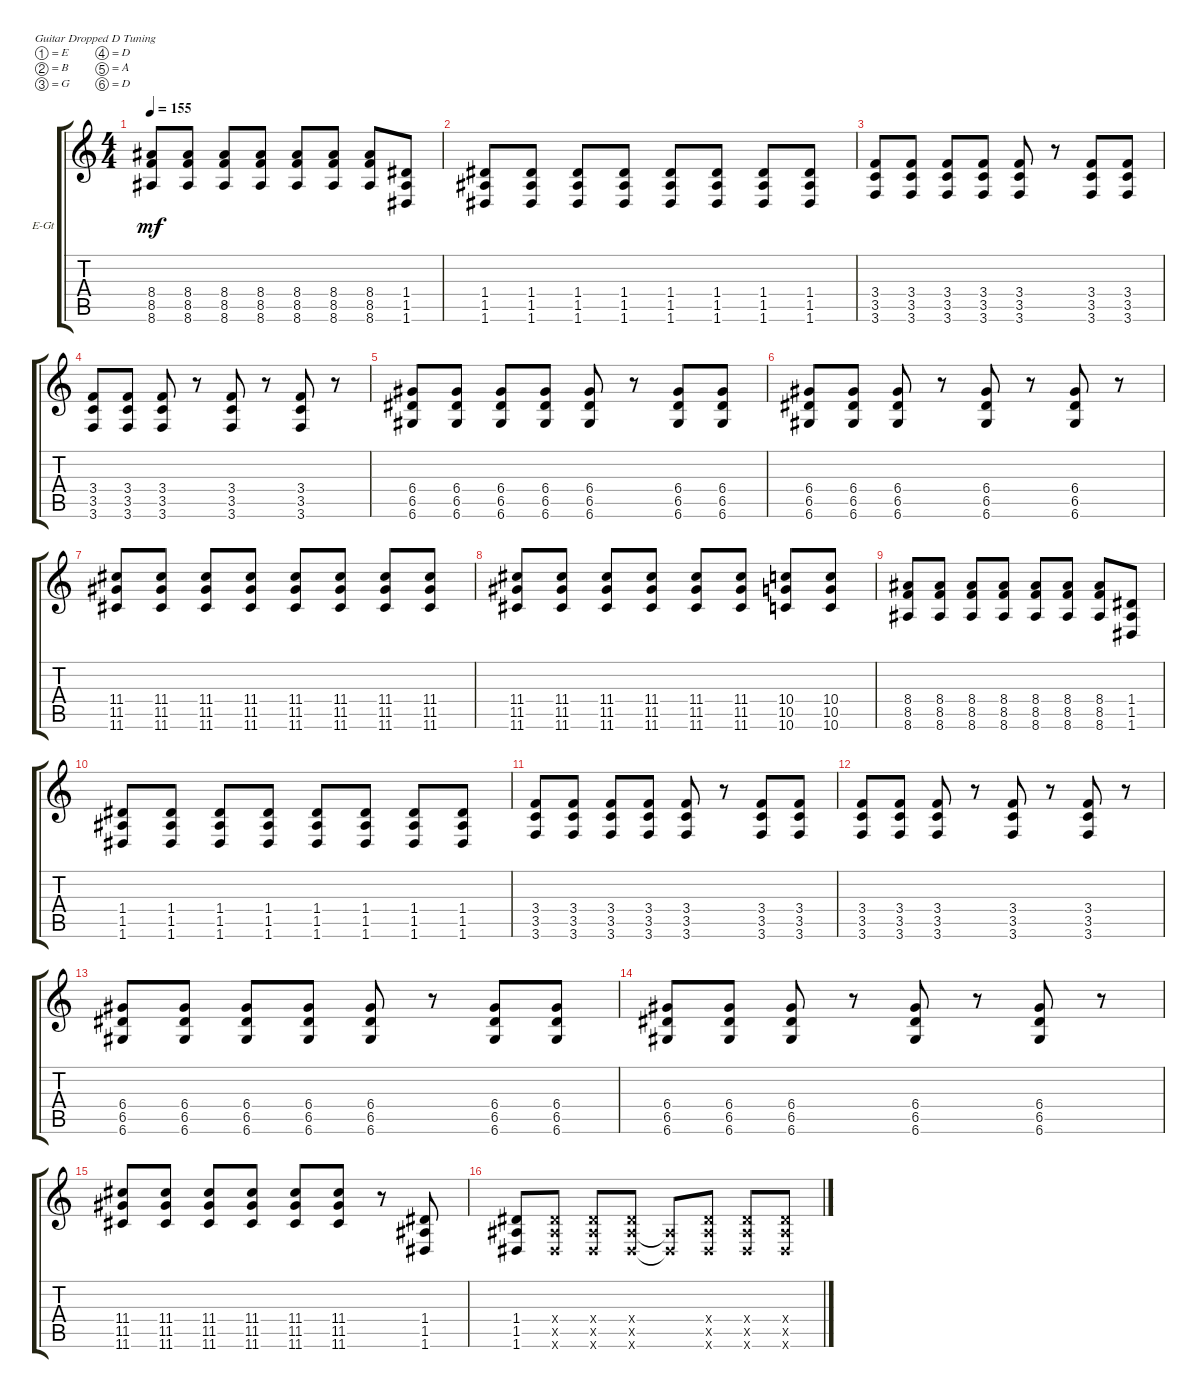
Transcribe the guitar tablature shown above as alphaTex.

\defaultSystemsLayout 4
\bracketExtendMode groupsimilarinstruments
\firstSystemTrackNameOrientation horizontal
\otherSystemsTrackNameOrientation horizontal
\track ("Alex" "E-Gt") {instrument distortionguitar}
\staff {score tabs}
\tuning (E4 B3 G3 D3 A2 D2)
\ts (4 4)
\tempo 155
\clef g2
\ks c
(8.5 8.4 8.6).8{dy mf} (8.5 8.4 8.6).8 (8.5 8.4 8.6).8 (8.5 8.4 8.6).8 (8.5 8.4 8.6).8 (8.5 8.4 8.6).8 (8.5 8.4 8.6).8 (1.4 1.5 1.6).8 |
(1.5 1.4 1.6).8 (1.5 1.4 1.6).8 (1.5 1.4 1.6).8 (1.5 1.4 1.6).8 (1.5 1.4 1.6).8 (1.5 1.4 1.6).8 (1.5 1.4 1.6).8 (1.5 1.4 1.6).8 |
(3.6 3.5 3.4).8 (3.6 3.5 3.4).8 (3.6 3.5 3.4).8 (3.6 3.5 3.4).8 (3.6 3.5 3.4).8 r.8 (3.6 3.5 3.4).8 (3.6 3.5 3.4).8 |
(3.6 3.5 3.4).8 (3.6 3.5 3.4).8 (3.6 3.5 3.4).8 r.8 (3.6 3.5 3.4).8 r.8 (3.6 3.5 3.4).8 r.8 |
(6.6 6.5 6.4).8 (6.6 6.5 6.4).8 (6.6 6.5 6.4).8 (6.6 6.5 6.4).8 (6.6 6.5 6.4).8 r.8 (6.6 6.5 6.4).8 (6.6 6.5 6.4).8 |
(6.6 6.5 6.4).8 (6.6 6.5 6.4).8 (6.6 6.5 6.4).8 r.8 (6.6 6.5 6.4).8 r.8 (6.6 6.5 6.4).8 r.8 |
(11.5 11.4 11.6).8 (11.5 11.4 11.6).8 (11.5 11.4 11.6).8 (11.5 11.4 11.6).8 (11.5 11.4 11.6).8 (11.5 11.4 11.6).8 (11.5 11.4 11.6).8 (11.5 11.4 11.6).8 |
(11.5 11.4 11.6).8 (11.5 11.4 11.6).8 (11.5 11.4 11.6).8 (11.5 11.4 11.6).8 (11.5 11.4 11.6).8 (11.5 11.4 11.6).8 (10.5 10.4 10.6).8 (10.5 10.4 10.6).8 |
(8.5 8.4 8.6).8 (8.5 8.4 8.6).8 (8.5 8.4 8.6).8 (8.5 8.4 8.6).8 (8.5 8.4 8.6).8 (8.5 8.4 8.6).8 (8.5 8.4 8.6).8 (1.4 1.5 1.6).8 |
(1.5 1.4 1.6).8 (1.5 1.4 1.6).8 (1.5 1.4 1.6).8 (1.5 1.4 1.6).8 (1.5 1.4 1.6).8 (1.5 1.4 1.6).8 (1.5 1.4 1.6).8 (1.5 1.4 1.6).8 |
(3.6 3.5 3.4).8 (3.6 3.5 3.4).8 (3.6 3.5 3.4).8 (3.6 3.5 3.4).8 (3.6 3.5 3.4).8 r.8 (3.6 3.5 3.4).8 (3.6 3.5 3.4).8 |
(3.6 3.5 3.4).8 (3.6 3.5 3.4).8 (3.6 3.5 3.4).8 r.8 (3.6 3.5 3.4).8 r.8 (3.6 3.5 3.4).8 r.8 |
(6.6 6.5 6.4).8 (6.6 6.5 6.4).8 (6.6 6.5 6.4).8 (6.6 6.5 6.4).8 (6.6 6.5 6.4).8 r.8 (6.6 6.5 6.4).8 (6.6 6.5 6.4).8 |
(6.6 6.5 6.4).8 (6.6 6.5 6.4).8 (6.6 6.5 6.4).8 r.8 (6.6 6.5 6.4).8 r.8 (6.6 6.5 6.4).8 r.8 |
(11.6 11.5 11.4).8 (11.4 11.5 11.6).8 (11.4 11.6 11.5).8 (11.5 11.6 11.4).8 (11.4 11.5 11.6).8 (11.6 11.5 11.4).8 r.8 (1.4 1.5 1.6).8 |
(1.6 1.5 1.4).8 (1.4{x} 1.5{x} 1.6{x}).8 (1.6{x} 1.5{x} 1.4{x}).8 (1.4{x} 1.5{x} 1.6{x}).8 (1.6{x t} 1.5{x t}).8 (1.5{x} 1.6{x} 1.4{x}).8 (1.5{x} 1.4{x} 1.6{x}).8 (1.4{x} 1.5{x} 1.6{x}).8
